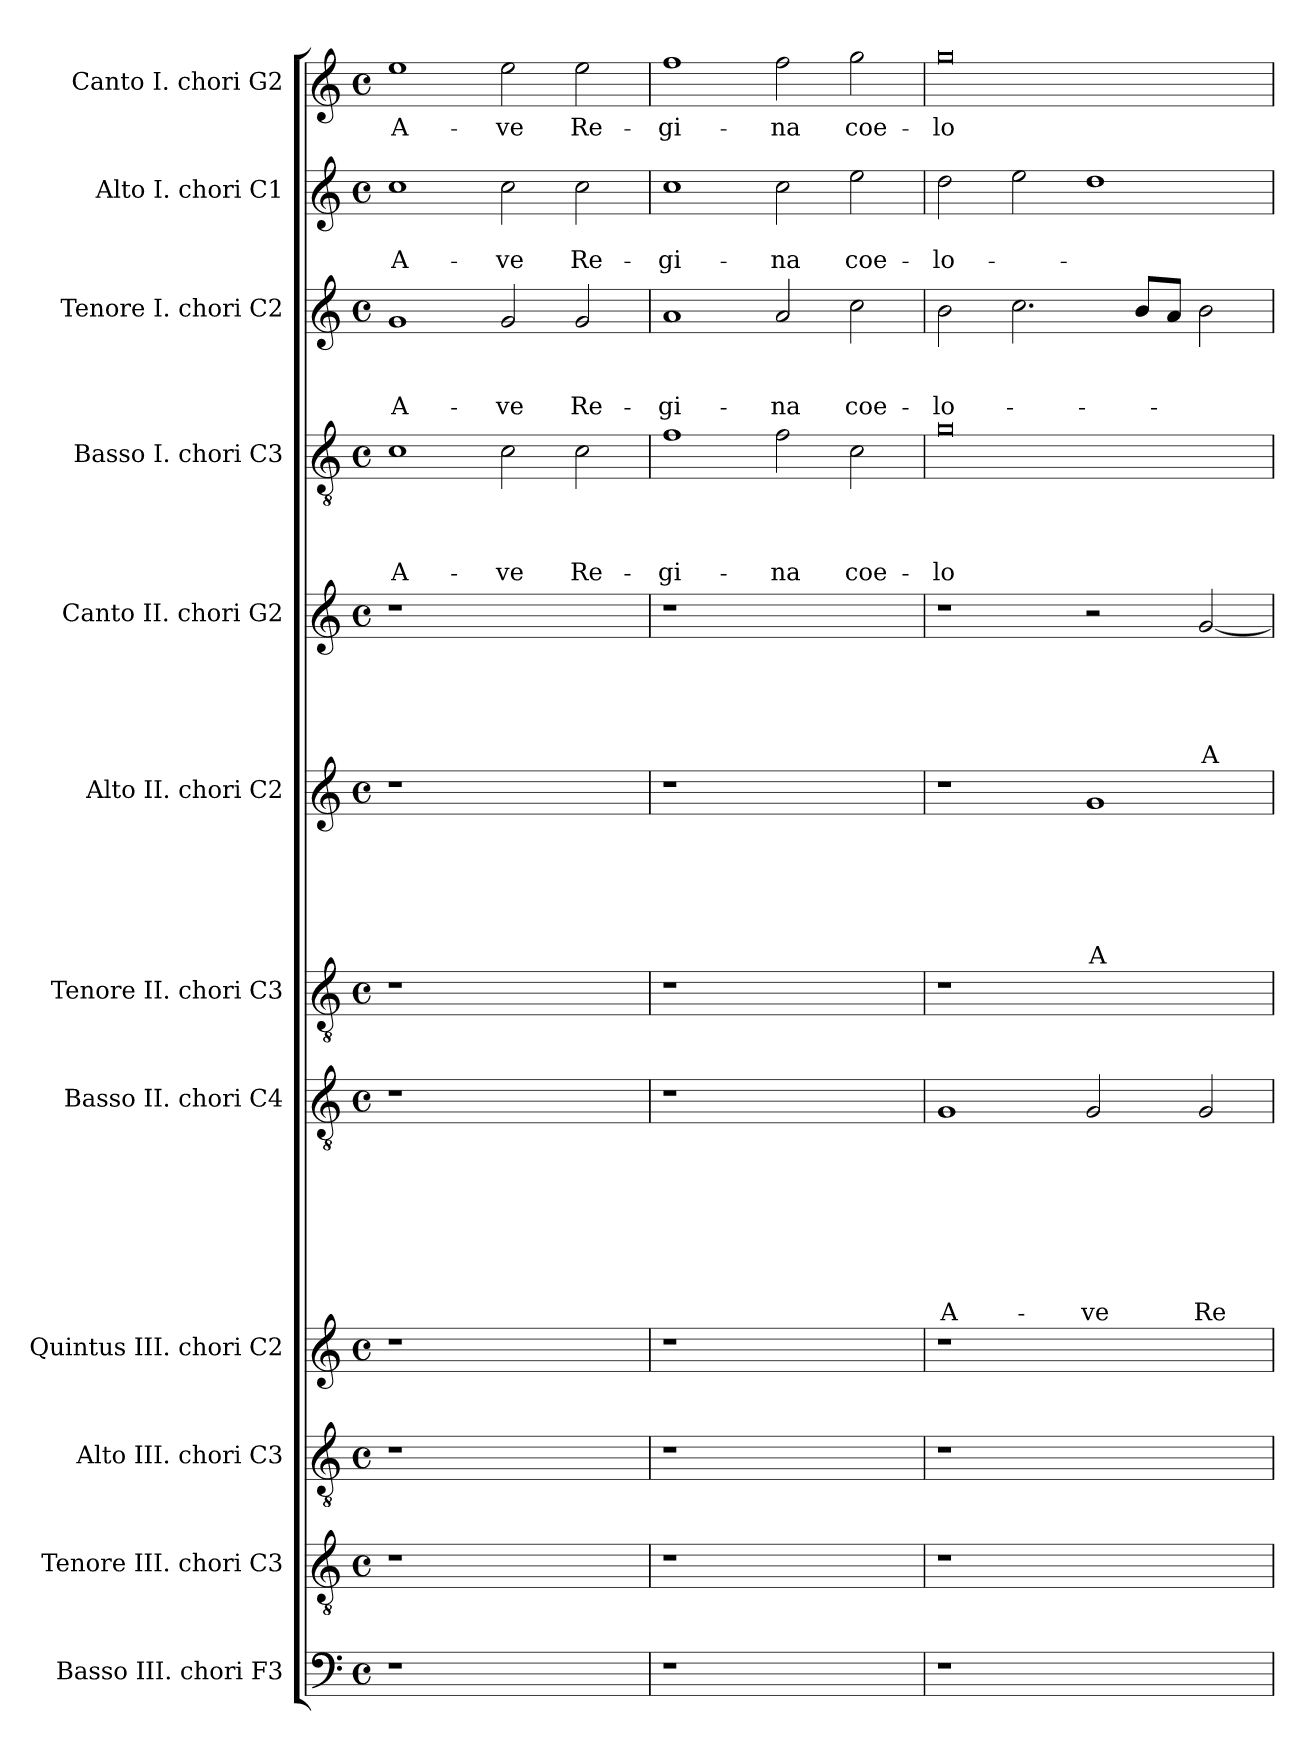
**kern	**kern	**kern	**kern	**kern	**text	**text	**text	**text	**text	**text	**text	**text	**kern	**kern	**text	**text	**text	**text	**text	**text	**kern	**text	**text	**text	**text	**text	**kern	**text	**text	**text	**text	**kern	**text	**text	**text	**kern	**text	**text	**kern	**text
*part12	*part11	*part10	*part9	*part8	*part8	*part8	*part8	*part8	*part8	*part8	*part8	*part8	*part7	*part6	*part6	*part6	*part6	*part6	*part6	*part6	*part5	*part5	*part5	*part5	*part5	*part5	*part4	*part4	*part4	*part4	*part4	*part3	*part3	*part3	*part3	*part2	*part2	*part2	*part1	*part1
*staff12	*staff11	*staff10	*staff9	*staff8	*staff8	*staff8	*staff8	*staff8	*staff8	*staff8	*staff8	*staff8	*staff7	*staff6	*staff6	*staff6	*staff6	*staff6	*staff6	*staff6	*staff5	*staff5	*staff5	*staff5	*staff5	*staff5	*staff4	*staff4	*staff4	*staff4	*staff4	*staff3	*staff3	*staff3	*staff3	*staff2	*staff2	*staff2	*staff1	*staff1
*I"Basso III. chori F3	*I"Tenore III. chori C3	*I"Alto III. chori C3	*I"Quintus  III. chori C2	*I"Basso II. chori C4	*	*	*	*	*	*	*	*	*I"Tenore II. chori C3	*I"Alto II. chori C2	*	*	*	*	*	*	*I"Canto II. chori G2	*	*	*	*	*	*I"Basso I. chori C3	*	*	*	*	*I"Tenore I. chori C2	*	*	*	*I"Alto I. chori C1	*	*	*I"Canto I. chori G2	*
*clefF4	*clefGv2	*clefGv2	*clefG2	*clefGv2	*	*	*	*	*	*	*	*	*clefGv2	*clefG2	*	*	*	*	*	*	*clefG2	*	*	*	*	*	*clefGv2	*	*	*	*	*clefG2	*	*	*	*clefG2	*	*	*clefG2	*
*k[]	*k[]	*k[]	*k[]	*k[]	*	*	*	*	*	*	*	*	*k[]	*k[]	*	*	*	*	*	*	*k[]	*	*	*	*	*	*k[]	*	*	*	*	*k[]	*	*	*	*k[]	*	*	*k[]	*
*C:	*C:	*C:	*C:	*C:	*	*	*	*	*	*	*	*	*C:	*C:	*	*	*	*	*	*	*C:	*	*	*	*	*	*C:	*	*	*	*	*C:	*	*	*	*C:	*	*	*C:	*
*M4/4	*M4/4	*M4/4	*M4/4	*M4/4	*	*	*	*	*	*	*	*	*M4/4	*M4/4	*	*	*	*	*	*	*M4/4	*	*	*	*	*	*M4/4	*	*	*	*	*M4/4	*	*	*	*M4/4	*	*	*M4/4	*
*met(c)	*met(c)	*met(c)	*met(c)	*met(c)	*	*	*	*	*	*	*	*	*met(c)	*met(c)	*	*	*	*	*	*	*met(c)	*	*	*	*	*	*met(c)	*	*	*	*	*met(c)	*	*	*	*met(c)	*	*	*met(c)	*
=1	=1	=1	=1	=1	=1	=1	=1	=1	=1	=1	=1	=1	=1	=1	=1	=1	=1	=1	=1	=1	=1	=1	=1	=1	=1	=1	=1	=1	=1	=1	=1	=1	=1	=1	=1	=1	=1	=1	=1	=1
1r	1r	1r	1r	1r	.	.	.	.	.	.	.	.	1r	1r	.	.	.	.	.	.	1r	.	.	.	.	.	1c	.	.	.	A-	1g	.	.	A-	1cc	.	A-	1ee	A-
1ryy	1ryy	1ryy	1ryy	1ryy	.	.	.	.	.	.	.	.	1ryy	1ryy	.	.	.	.	.	.	1ryy	.	.	.	.	.	2c\	.	.	.	-ve	2g/	.	.	-ve	2cc\	.	-ve	2ee\	-ve
.	.	.	.	.	.	.	.	.	.	.	.	.	.	.	.	.	.	.	.	.	.	.	.	.	.	.	2c\	.	.	.	Re-	2g/	.	.	Re-	2cc\	.	Re-	2ee\	Re-
=2	=2	=2	=2	=2	=2	=2	=2	=2	=2	=2	=2	=2	=2	=2	=2	=2	=2	=2	=2	=2	=2	=2	=2	=2	=2	=2	=2	=2	=2	=2	=2	=2	=2	=2	=2	=2	=2	=2	=2	=2
1r	1r	1r	1r	1r	.	.	.	.	.	.	.	.	1r	1r	.	.	.	.	.	.	1r	.	.	.	.	.	1f	.	.	.	-gi-	1a	.	.	-gi-	1cc	.	-gi-	1ff	-gi-
1ryy	1ryy	1ryy	1ryy	1ryy	.	.	.	.	.	.	.	.	1ryy	1ryy	.	.	.	.	.	.	1ryy	.	.	.	.	.	2f\	.	.	.	-na	2a/	.	.	-na	2cc\	.	-na	2ff\	-na
.	.	.	.	.	.	.	.	.	.	.	.	.	.	.	.	.	.	.	.	.	.	.	.	.	.	.	2c\	.	.	.	coe-	2cc\	.	.	coe-	2ee\	.	coe-	2gg\	coe-
=3	=3	=3	=3	=3	=3	=3	=3	=3	=3	=3	=3	=3	=3	=3	=3	=3	=3	=3	=3	=3	=3	=3	=3	=3	=3	=3	=3	=3	=3	=3	=3	=3	=3	=3	=3	=3	=3	=3	=3	=3
1r	1r	1r	1r	1G	.	.	.	.	.	.	.	A-	1r	1r	.	.	.	.	.	.	1r	.	.	.	.	.	0g	.	.	.	-lo-	2b\	.	.	-lo-	2dd\	.	-lo-	0gg	-lo-
.	.	.	.	.	.	.	.	.	.	.	.	.	.	.	.	.	.	.	.	.	.	.	.	.	.	.	.	.	.	.	.	2.cc\	.	.	.	2ee\	.	.	.	.
1ryy	1ryy	1ryy	1ryy	2G/	.	.	.	.	.	.	.	-ve	1ryy	1g	.	.	.	.	.	A-	2r	.	.	.	.	.	.	.	.	.	.	.	.	.	.	1dd	.	.	.	.
.	.	.	.	.	.	.	.	.	.	.	.	.	.	.	.	.	.	.	.	.	.	.	.	.	.	.	.	.	.	.	.	8b/L	.	.	.	.	.	.	.	.
.	.	.	.	.	.	.	.	.	.	.	.	.	.	.	.	.	.	.	.	.	.	.	.	.	.	.	.	.	.	.	.	8a/J	.	.	.	.	.	.	.	.
.	.	.	.	2G/	.	.	.	.	.	.	.	Re-	.	.	.	.	.	.	.	.	[2g/	.	.	.	.	A-	.	.	.	.	.	2b\	.	.	.	.	.	.	.	.
=	=	=	=	=	=	=	=	=	=	=	=	=	=	=	=	=	=	=	=	=	=	=	=	=	=	=	=	=	=	=	=	=	=	=	=	=	=	=	=	=
*-	*-	*-	*-	*-	*-	*-	*-	*-	*-	*-	*-	*-	*-	*-	*-	*-	*-	*-	*-	*-	*-	*-	*-	*-	*-	*-	*-	*-	*-	*-	*-	*-	*-	*-	*-	*-	*-	*-	*-	*-
